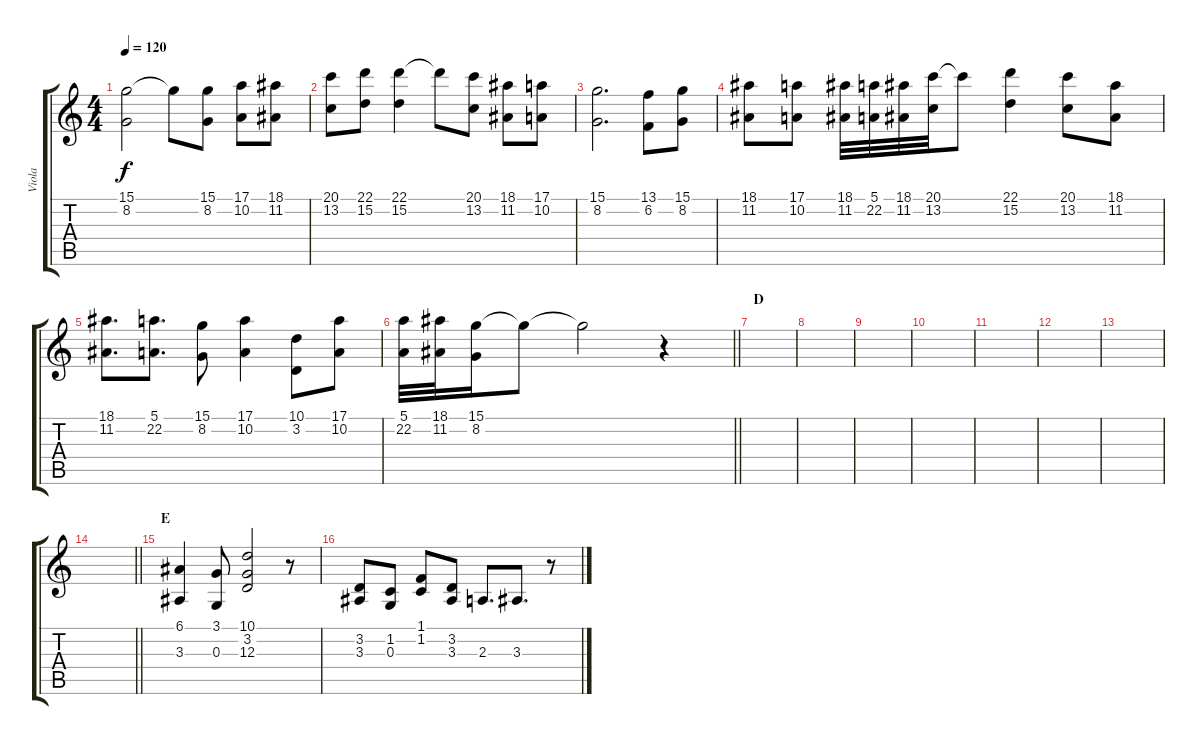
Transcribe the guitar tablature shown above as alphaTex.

\track ("Viola" "Viola") {instrument stringensemble1}
\staff {score tabs}
\tuning (E4 B3 G3 D3 A2 E2) {hide}
\ts (4 4)
\tempo 120
\clef g2
\ks c
(15.1 8.2).2{dy f} 15.1{t}.8 (15.1 8.2).8 (17.1 10.2).8 (18.1 11.2).8 |
(20.1 13.2).8 (22.1 15.2).8 (22.1 15.2).4 22.1{t}.8 (20.1 13.2).8 (18.1 11.2).8 (17.1 10.2).8 |
(15.1 8.2).2{d} (13.1 6.2).8 (15.1 8.2).8 |
(18.1 11.2).8 (17.1 10.2).8 (18.1 11.2).32 (5.1 22.2).32 (18.1 11.2).32 (20.1 13.2).32 20.1{t}.8 (22.1 15.2).4 (20.1 13.2).8 (18.1 11.2).8 |
(18.1 11.2).8{d} (5.1 22.2).8{d} (15.1 8.2).8 (17.1 10.2).4 (10.1 3.2).8 (17.1 10.2).8 |
\barLineRight lightlight
(5.1 22.2).32 (18.1 11.2).32 (15.1 8.2).16 15.1{t}.8 15.1{t}.2 r.4 |
\section ("" "D")
|
|
|
|
|
|
|
\barLineRight lightlight
|
\section ("" "E")
(6.1 3.3).4{volume 11} (3.1 0.3).8 (10.1 3.2 12.3).2 r.8 |
(3.2 3.3).8 (1.2 0.3).8 (1.1 1.2).8 (3.2 3.3).8 2.3.8{d} 3.3.8{d} r.8
